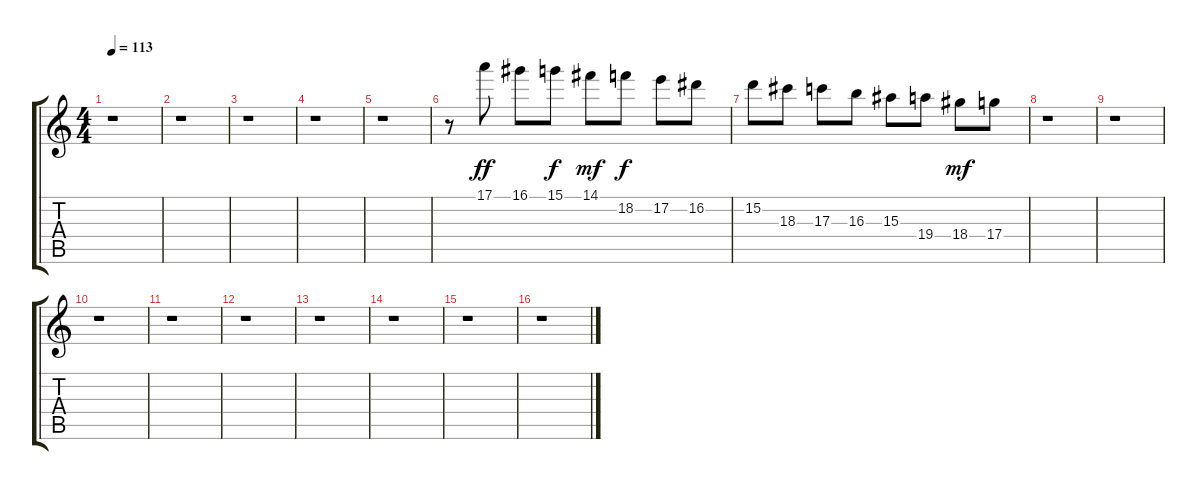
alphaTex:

\track "" {instrument electricguitarmuted}
\staff {score tabs}
\tuning (E4 B3 G3 D3 A2 E2) {hide}
\ts (4 4)
\tempo 113
\clef g2
\ks c
r.1{dy mf} |
r.1 |
r.1 |
r.1 |
r.1 |
r.8 17.1.8{dy ff balance 16} 16.1.8{balance 15} 15.1.8{dy f} 14.1.8{dy mf balance 13} 18.2.8{dy f} 17.2.8{balance 11} 16.2.8 |
15.2.8{balance 8} 18.3.8 17.3.8{balance 6} 16.3.8{balance 5} 15.3.8{balance 3} 19.4.8 18.4.8{dy mf balance 0} 17.4.8 |
r.1 |
r.1 |
r.1 |
r.1 |
r.1 |
r.1 |
r.1 |
r.1 |
r.1
